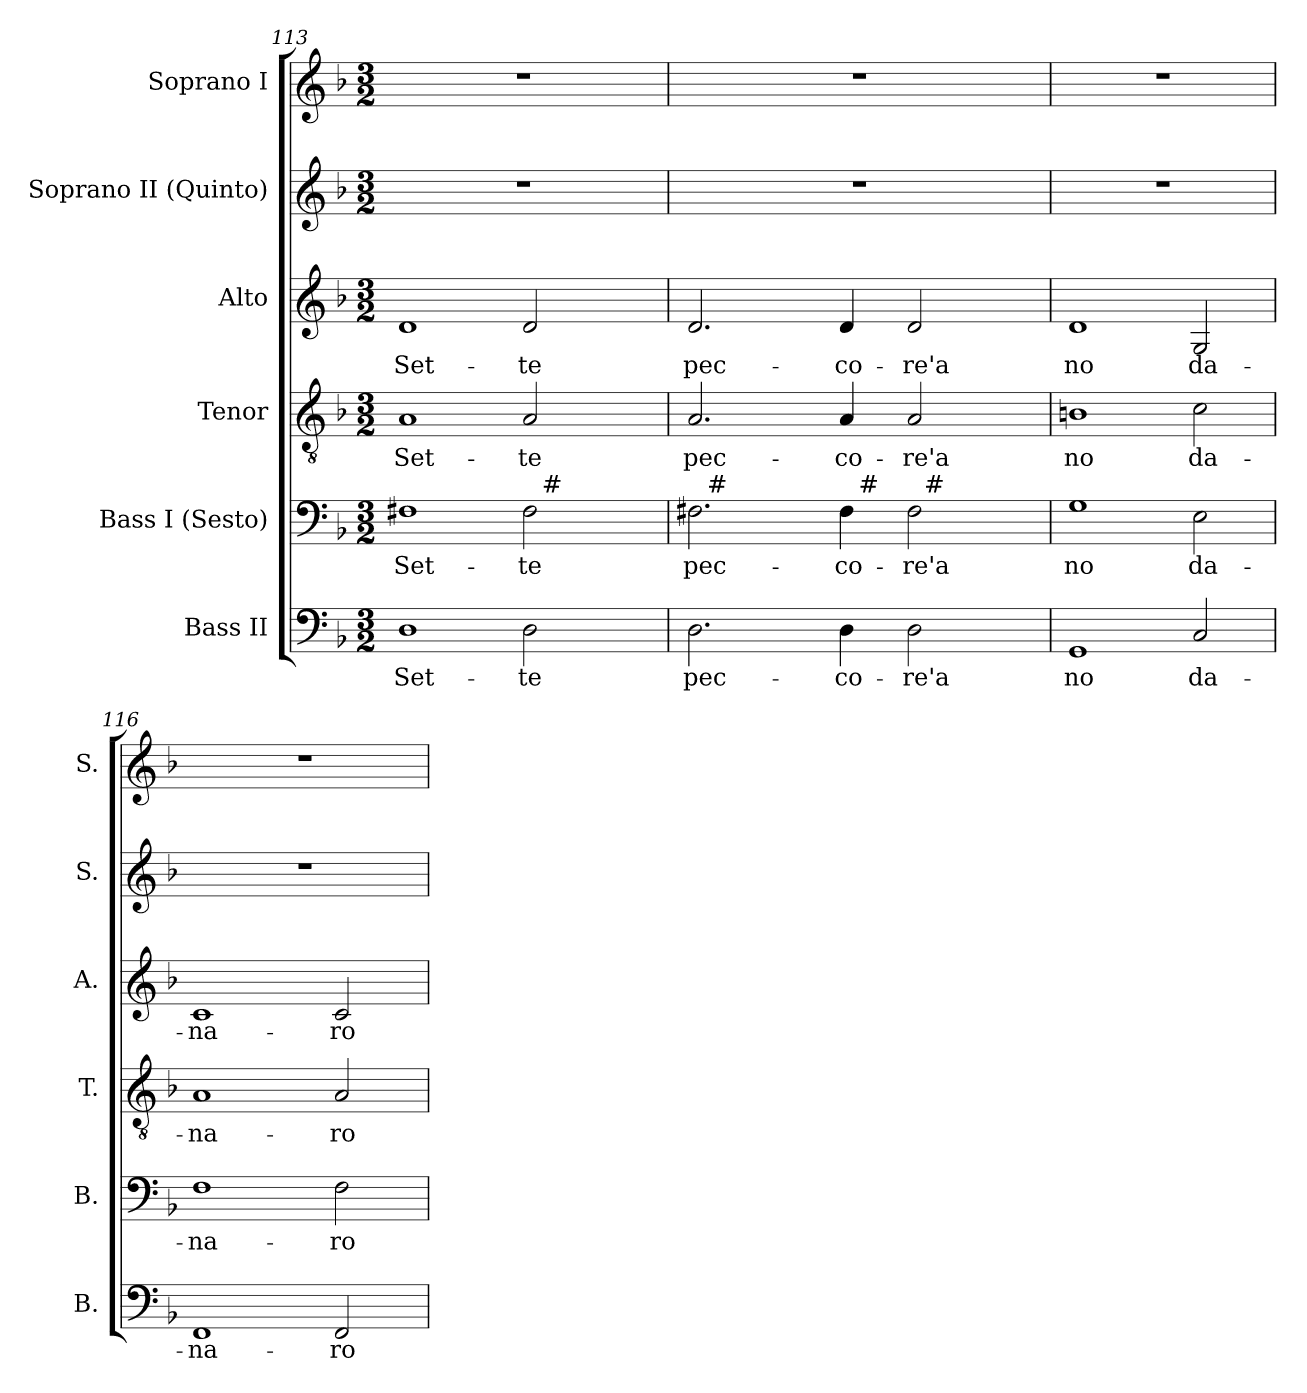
**kern	**text	**kern	**text	**kern	**text	**kern	**text	**kern	**kern
*part6	*part6	*part5	*part5	*part4	*part4	*part3	*part3	*part2	*part1
*staff6	*staff6	*staff5	*staff5	*staff4	*staff4	*staff3	*staff3	*staff2	*staff1
*I"Bass II	*	*I"Bass I (Sesto)	*	*I"Tenor	*	*I"Alto	*	*I"Soprano II (Quinto)	*I"Soprano I
*I'B.	*	*I'B.	*	*I'T.	*	*I'A.	*	*I'S.	*I'S.
*clefF4	*	*clefF4	*	*clefGv2	*	*clefG2	*	*clefG2	*clefG2
*	*	*	*	*ITrd7c12	*	*	*	*	*
*k[b-]	*	*k[b-]	*	*k[b-]	*	*k[b-]	*	*k[b-]	*k[b-]
*F:	*	*F:	*	*F:	*	*F:	*	*F:	*F:
*M3/2	*	*M3/2	*	*M3/2	*	*M3/2	*	*M3/2	*M3/2
=113	=113	=113	=113	=113	=113	=113	=113	=113	=113
!	!LO:LY:b:color=#000000	!	!	!	!	!	!	!	!
!	!	!	!LO:LY:b:color=#000000	!	!	!	!	!	!
!	!	!	!	!	!LO:LY:b:color=#000000	!	!	!	!
!	!	!	!	!	!	!	!LO:LY:b:color=#000000	!LO:N:vis=1	!LO:N:vis=1
*	*	*^	*	*	*	*	*	*	*
1Di	Set-	1F#Xi	1ryy	Set-	1AAi	Set-	1di	Set-	1.r	1.r
!	!LO:LY:b:color=#000000	!	!	!	!	!	!	!	!	!
!	!	!	!	!LO:LY:b:color=#000000	!	!	!	!	!	!
!	!	!	!	!	!	!LO:LY:b:color=#000000	!	!	!	!
!	!	!	!	!	!	!	!	!LO:LY:b:color=#000000	!	!
2Di\	-te	2F#i\	32ryy	-te	2AAi/	-te	2di/	-te	.	.
.	.	.	256ryy	.	.	.	.	.	.	.
!	!	!	!LO:TX:a:t=#	!	!	!	!	!	!	!
.	.	.	4ryy	.	.	.	.	.	.	.
.	.	.	8ryy	.	.	.	.	.	.	.
.	.	.	16ryy	.	.	.	.	.	.	.
.	.	.	64..ryy	.	.	.	.	.	.	.
*	*	*v	*v	*	*	*	*	*	*	*
=114	=114	=114	=114	=114	=114	=114	=114	=114	=114
*	*	*^	*	*	*	*	*	*	*
!	!LO:LY:b:color=#000000	!	!	!	!	!	!	!	!	!
*	*	*v	*v	*	*	*	*	*	*	*
*	*	*^	*	*	*	*	*	*	*
!	!	!	!	!LO:LY:b:color=#000000	!	!	!	!	!	!
*	*	*v	*v	*	*	*	*	*	*	*
*	*	*^	*	*	*	*	*	*	*
!	!	!	!	!	!	!LO:LY:b:color=#000000	!	!	!	!
*	*	*v	*v	*	*	*	*	*	*	*
*	*	*^	*	*	*	*	*	*	*
!	!	!	!	!	!	!	!	!LO:LY:b:color=#000000	!LO:N:vis=1	!LO:N:vis=1
*	*	*	*^	*	*	*	*	*	*	*
2.Di\	pec-	2.F#i\	32ryy	2ryy	pec-	2.AAi/	pec-	2.di/	pec-	1.r	1.r
.	.	.	256ryy	.	.	.	.	.	.	.	.
!	!	!	!LO:TX:a:t=#	!	!	!	!	!	!	!	!
.	.	.	1ryy	.	.	.	.	.	.	.	.
.	.	.	.	4ryy	.	.	.	.	.	.	.
!	!LO:LY:b:color=#000000	!	!	!	!	!	!	!	!	!	!
!	!	!	!	!	!LO:LY:b:color=#000000	!	!	!	!	!	!
!	!	!	!	!	!	!	!LO:LY:b:color=#000000	!	!	!	!
!	!	!	!	!	!	!	!	!	!LO:LY:b:color=#000000	!	!
4Di\	-co-	4F#i\	.	32ryy	-co-	4AAi/	-co-	4di/	-co-	.	.
.	.	.	.	256ryy	.	.	.	.	.	.	.
!	!	!	!	!LO:TX:a:t=#	!	!	!	!	!	!	!
.	.	.	.	2ryy	.	.	.	.	.	.	.
!	!LO:LY:b:color=#000000	!	!	!	!	!	!	!	!	!	!
!	!	!	!	!	!LO:LY:b:color=#000000	!	!	!	!	!	!
!	!	!	!	!	!	!	!LO:LY:b:color=#000000	!	!	!	!
!	!	!	!	!	!	!	!	!	!LO:LY:b:color=#000000	!	!
2Di\	-re'a	2F#i\	.	.	-re'a	2AAi/	-re'a	2di/	-re'a	.	.
!	!	!	!LO:TX:a:t=#	!	!	!	!	!	!	!	!
.	.	.	4ryy	.	.	.	.	.	.	.	.
.	.	.	8ryy	8ryy	.	.	.	.	.	.	.
.	.	.	16ryy	16ryy	.	.	.	.	.	.	.
.	.	.	64..ryy	64..ryy	.	.	.	.	.	.	.
*	*	*v	*v	*v	*	*	*	*	*	*	*
=115	=115	=115	=115	=115	=115	=115	=115	=115	=115
*	*	*^	*	*	*	*	*	*	*
*	*	*	*^	*	*	*	*	*	*	*
!	!LO:LY:b:color=#000000	!	!	!	!	!	!	!	!	!	!
*	*	*v	*v	*v	*	*	*	*	*	*	*
*	*	*^	*	*	*	*	*	*	*
*	*	*	*^	*	*	*	*	*	*	*
!	!	!	!	!	!LO:LY:b:color=#000000	!	!	!	!	!	!
*	*	*v	*v	*v	*	*	*	*	*	*	*
*	*	*^	*	*	*	*	*	*	*
*	*	*	*^	*	*	*	*	*	*	*
!	!	!	!	!	!	!	!LO:LY:b:color=#000000	!	!	!	!
*	*	*v	*v	*v	*	*	*	*	*	*	*
*	*	*^	*	*	*	*	*	*	*
*	*	*	*^	*	*	*	*	*	*	*
!	!	!	!	!	!	!	!	!	!LO:LY:b:color=#000000	!LO:N:vis=1	!LO:N:vis=1
*	*	*v	*v	*v	*	*	*	*	*	*	*
1GGi	no	1Gi	no	1BBni	no	1di	no	1.r	1.r
!	!LO:LY:b:color=#000000	!	!	!	!	!	!	!	!
!	!	!	!LO:LY:b:color=#000000	!	!	!	!	!	!
!	!	!	!	!	!LO:LY:b:color=#000000	!	!	!	!
!	!	!	!	!	!	!	!LO:LY:b:color=#000000	!	!
2Ci/	da-	2Ei\	da-	2Ci\	da-	2Gi/	da-	.	.
=116	=116	=116	=116	=116	=116	=116	=116	=116	=116
!	!LO:LY:b:color=#000000	!	!	!	!	!	!	!	!
!	!	!	!LO:LY:b:color=#000000	!	!	!	!	!	!
!	!	!	!	!	!LO:LY:b:color=#000000	!	!	!	!
!	!	!	!	!	!	!	!LO:LY:b:color=#000000	!LO:N:vis=1	!LO:N:vis=1
1FFi	-na-	1Fi	-na-	1AAi	-na-	1ci	-na-	1.r	1.r
!	!LO:LY:b:color=#000000	!	!	!	!	!	!	!	!
!	!	!	!LO:LY:b:color=#000000	!	!	!	!	!	!
!	!	!	!	!	!LO:LY:b:color=#000000	!	!	!	!
!	!	!	!	!	!	!	!LO:LY:b:color=#000000	!	!
2FFi/	-ro	2Fi\	-ro	2AAi/	-ro	2ci/	-ro	.	.
=	=	=	=	=	=	=	=	=	=
*-	*-	*-	*-	*-	*-	*-	*-	*-	*-
